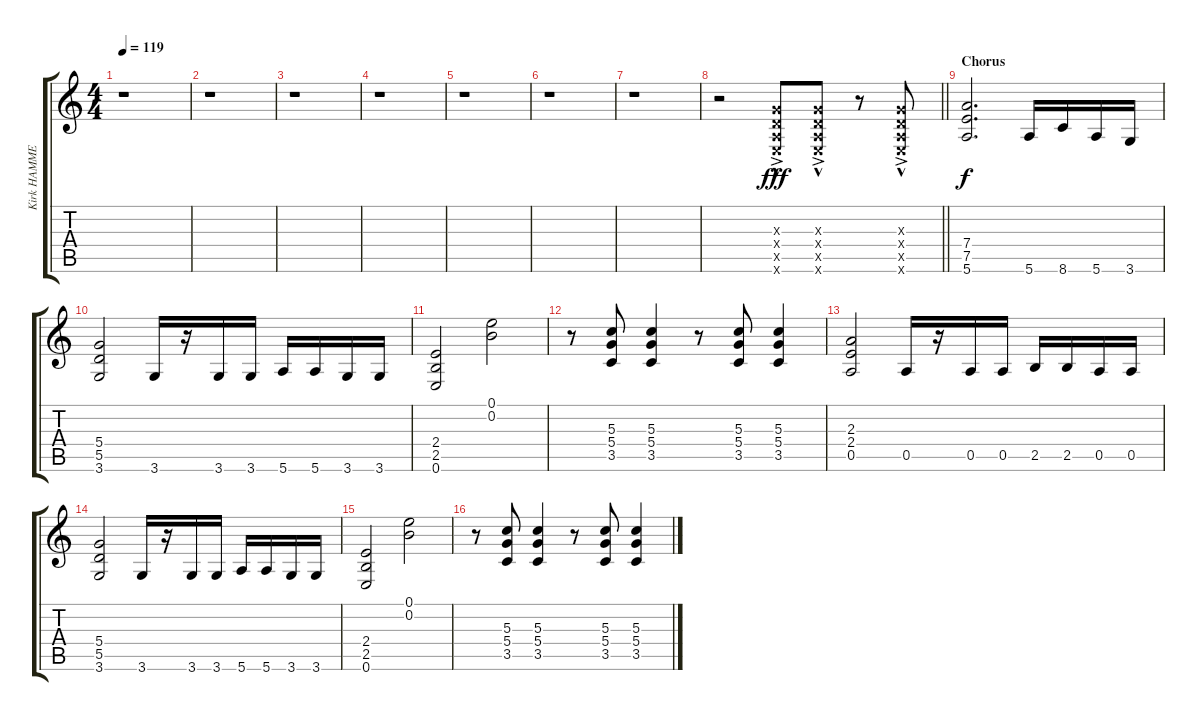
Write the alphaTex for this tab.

\track ("Kirk HAMMETT" "Kirk HAMME") {instrument overdrivenguitar}
\staff {score tabs}
\tuning (E4 B3 G3 D3 A2 E2) {hide}
\ts (4 4)
\tempo 119
\clef g2
\ks c
r.1{dy f} |
r.1 |
r.1 |
r.1 |
r.1 |
r.1 |
r.1 |
\barLineRight lightlight
r.2 (0.3{ac x} 0.4{hac x} 0.5{hac x} 0.6{ac x}).8{dy fff volume 16} (0.3{ac x} 0.4{hac x} 0.5{hac x} 0.6{ac x}).8{volume 16} r.8 (0.3{ac x} 0.4{hac x} 0.5{hac x} 0.6{ac x}).8{volume 16} |
\section ("" "Chorus")
(7.4 7.5 5.6).2{d dy f} 5.6.16 8.6.16 5.6.16 3.6.16 |
(5.4 5.5 3.6).2 3.6.16 r.16 3.6.16 3.6.16 5.6.16 5.6.16 3.6.16 3.6.16 |
(2.4 2.5 0.6).2 (0.1 0.2).2 |
r.8 (5.3 5.4 3.5).8 (5.3 5.4 3.5).4 r.8 (5.3 5.4 3.5).8 (5.3 5.4 3.5).4 |
(2.3 2.4 0.5).2 0.5.16 r.16 0.5.16 0.5.16 2.5.16 2.5.16 0.5.16 0.5.16 |
(5.4 5.5 3.6).2 3.6.16 r.16 3.6.16 3.6.16 5.6.16 5.6.16 3.6.16 3.6.16 |
(2.4 2.5 0.6).2 (0.1 0.2).2 |
r.8 (5.3 5.4 3.5).8 (5.3 5.4 3.5).4 r.8 (5.3 5.4 3.5).8 (5.3 5.4 3.5).4
